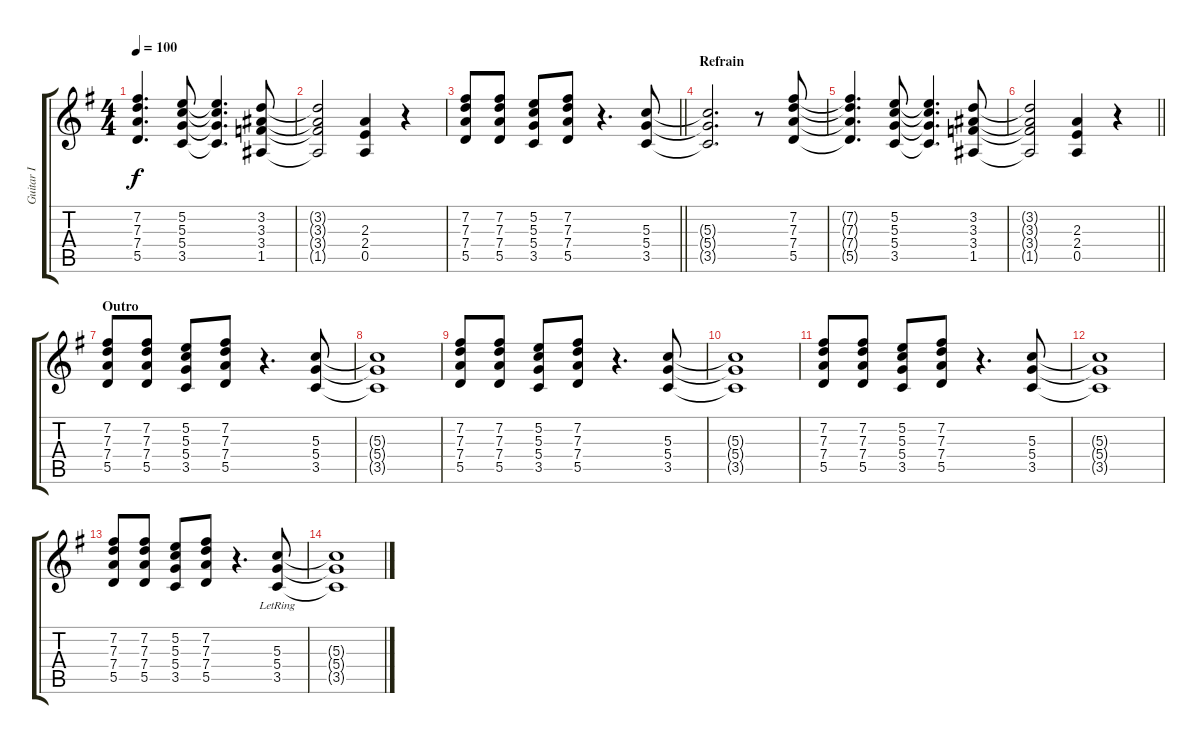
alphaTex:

\track ("Guitar I" "Guitar I") {instrument acousticguitarsteel}
\staff {score tabs}
\tuning (E4 B3 G3 D3 A2 E2) {hide}
\ts (4 4)
\tempo 100
\clef g2
\ks eminor
(7.2{t} 7.3{t} 7.4{t} 5.5{t}).4{d dy f} (5.2 5.3 5.4 3.5).8 (5.2{t} 5.3{t} 5.4{t} 3.5{t}).4{d} (3.2 3.3 3.4 1.5).8 |
(3.2{t} 3.3{t} 3.4{t} 1.5{t}).2 (2.3 2.4 0.5).4 r.4 |
\barLineRight lightlight
(7.2 7.3 7.4 5.5).8{volume 14} (7.2 7.3 7.4 5.5).8 (5.2 5.3 5.4 3.5).8 (7.2 7.3 7.4 5.5).8 r.4{d} (5.3 5.4 3.5).8 |
\section ("" "Refrain")
(5.3{t} 5.4{t} 3.5{t}).2{d} r.8 (7.2 7.3 7.4 5.5).8 |
(7.2{t} 7.3{t} 7.4{t} 5.5{t}).4{d} (5.2 5.3 5.4 3.5).8 (5.2{t} 5.3{t} 5.4{t} 3.5{t}).4{d} (3.2 3.3 3.4 1.5).8 |
\barLineRight lightlight
(3.2{t} 3.3{t} 3.4{t} 1.5{t}).2 (2.3 2.4 0.5).4 r.4 |
\section ("" "Outro")
(7.2 7.3 7.4 5.5).8 (7.2 7.3 7.4 5.5).8 (5.2 5.3 5.4 3.5).8 (7.2 7.3 7.4 5.5).8 r.4{d} (5.3 5.4 3.5).8 |
(5.3{t} 5.4{t} 3.5{t}).1 |
(7.2 7.3 7.4 5.5).8 (7.2 7.3 7.4 5.5).8 (5.2 5.3 5.4 3.5).8 (7.2 7.3 7.4 5.5).8 r.4{d} (5.3 5.4 3.5).8 |
(5.3{t} 5.4{t} 3.5{t}).1 |
(7.2 7.3 7.4 5.5).8 (7.2 7.3 7.4 5.5).8 (5.2 5.3 5.4 3.5).8 (7.2 7.3 7.4 5.5).8 r.4{d} (5.3 5.4 3.5).8 |
(5.3{t} 5.4{t} 3.5{t}).1 |
(7.2 7.3 7.4 5.5).8 (7.2 7.3 7.4 5.5).8 (5.2 5.3 5.4 3.5).8 (7.2 7.3 7.4 5.5).8 r.4{d} (5.3{lr} 5.4{lr} 3.5{lr}).8 |
(5.3{t} 5.4{t} 3.5{t}).1
